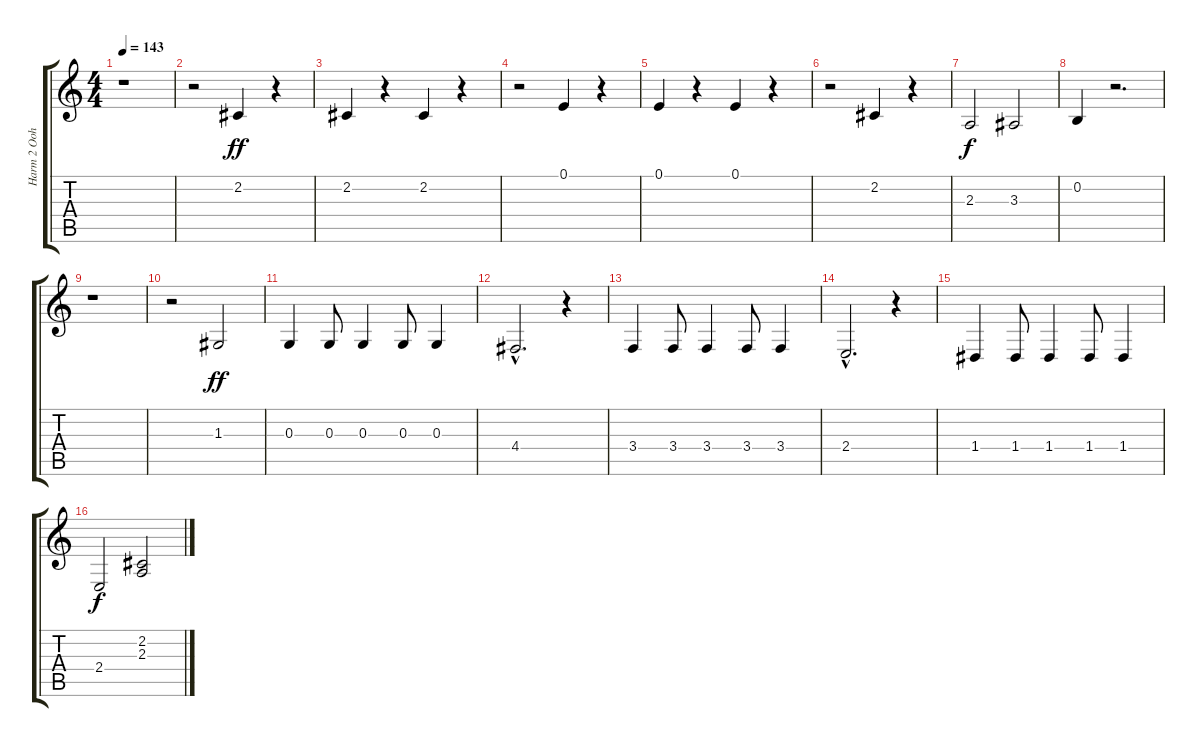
\track ("Harm 2 Ooh/Aahs" "Harm 2 Ooh") {instrument voiceoohs}
\staff {score tabs}
\tuning (E4 B3 G3 D3 A2 E2) {hide}
\ts (4 4)
\tempo 143
\clef g2
\ks c
r.1{dy f} |
r.2 2.2.4{dy ff instrument voiceoohs} r.4 |
2.2.4 r.4 2.2.4 r.4 |
r.2 0.1.4 r.4 |
0.1.4 r.4 0.1.4 r.4 |
r.2 2.2.4 r.4 |
2.3.2{dy f instrument choiraahs} 3.3.2 |
0.2.4 r.2{d} |
r.1 |
r.2 1.3.2{dy ff instrument voiceoohs} |
0.3.4 0.3.8 0.3.4 0.3.8 0.3.4 |
4.4{hac}.2{d} r.4 |
3.4.4 3.4.8 3.4.4 3.4.8 3.4.4 |
2.4{hac}.2{d} r.4 |
1.4.4 1.4.8 1.4.4 1.4.8 1.4.4 |
2.4.2{dy f instrument choiraahs} (2.2 2.3).2
